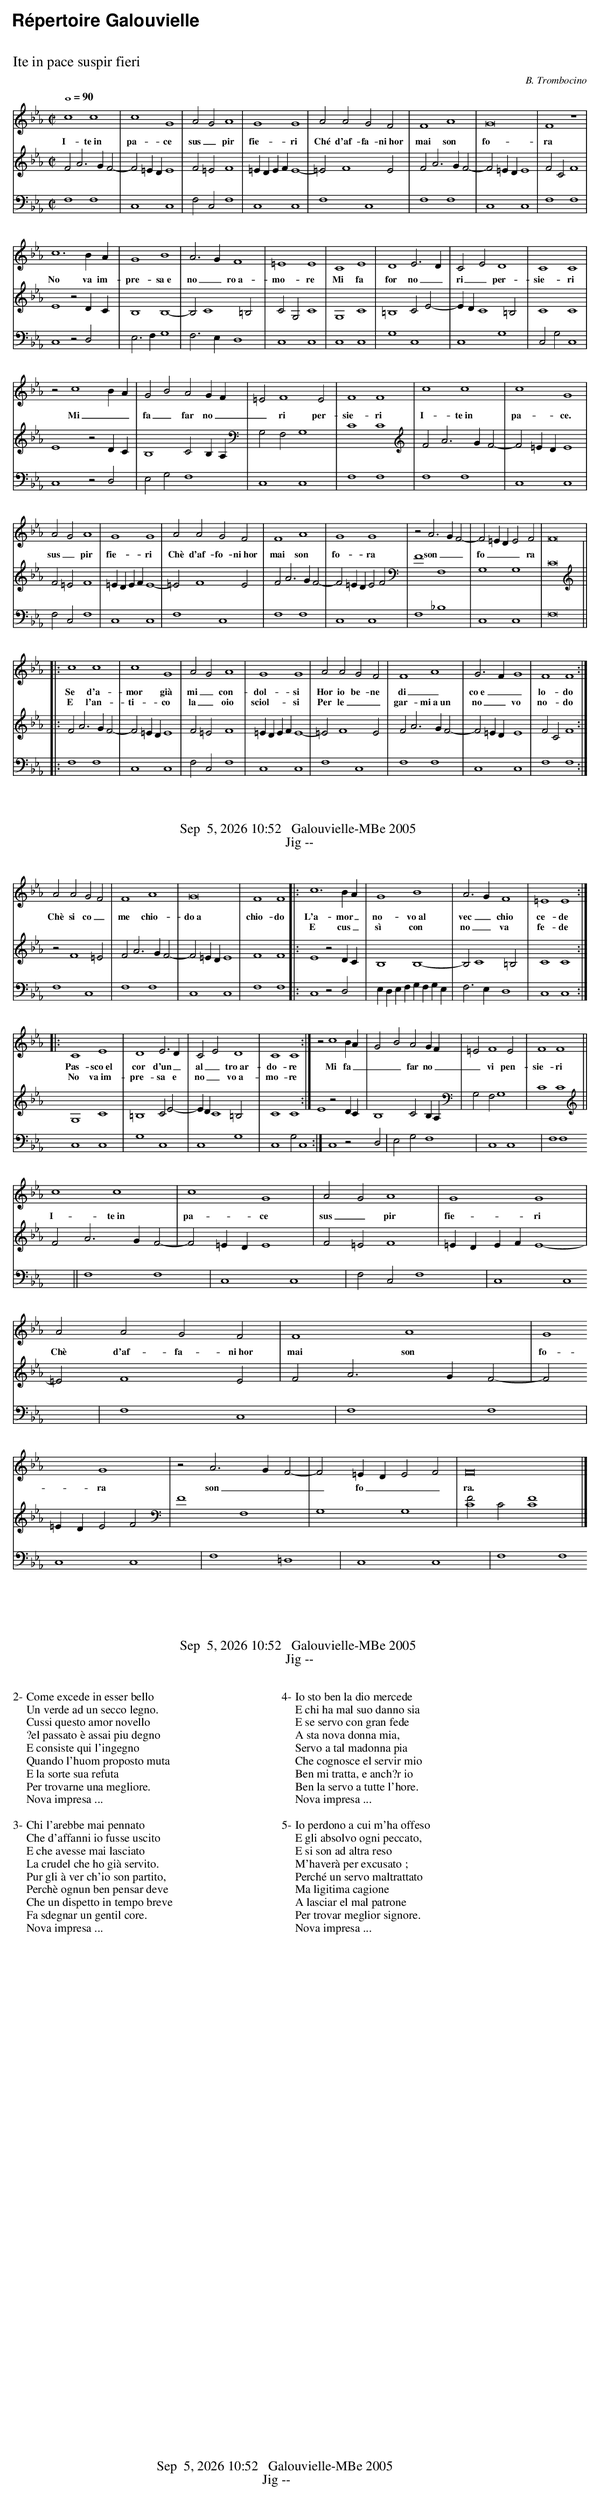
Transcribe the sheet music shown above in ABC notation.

X:1
T:Ite in pace suspir fieri
C: B. Trombocino
M:C|
L:1/2
Q:1/1=90
K:Eb
V:1
c2 c2 | c2 G2 | A G A2 | G2 G2 | AA GF | F2 A2 | G4 | F2 z2 |
w:I-te~in  | pa-ce sus_pir fie-ri Ché d'af-fa-ni~hor mai son fo-ra
c3 B/A/| G2 B2 | A3/ G/ F2 | =E2 E2 | C2 E2 | D2 E>D | CE D2 | C2 C2 |
w:No va im-pre-sa~e no_ro~a-mo-re Mi fa for no_ri_ per-sie-ri
z c2 B/A/ | GB AG/F/ | =E F2 E | F2 F2 | c2 c2 | c2 G2 |
w:Mi__ fa_ far no__ri per-sie-ri I-te~in pa-ce.
AG A2 | G2 G2 | AA GF | F2 A2 | G2 G2 | z A>G F- | F =E/D/ EF | F4 |:
w:sus_pir fie-ri Chè d'af-fo-ni~hor mai son fo-ra son__ fo___ra
c2 c2 | c2 G2 | AG A2 | G2 G2 | AA GF | F2 A2 | G>F G2 | F2 F2 :|
w:Se d'a-mor già mi_con-dol-si Hor io be-ne di_ co~e__ lo-do
w:E l'an-ti-co la_oio sciol-si Per le__ gar-mi~a~un no_vo no-do
AA GF | F2 A2 | G4 | F2 F2 |:\
w:Chè si co_me chio-do~a chio-do
c3 B/A/ | G2 B2 | A>G F2 | =E2 E2 ::
w:L'a-mor_ no-vo~al vec_chio ce-de
w:E cus_sì con no_va fe-de
C2 E2 | D2 E>D | CE D2 | C2 C2 :| z c2 B/A/ | GB AG/F/| =E F2 E | F2 F2 ||
w:Pas-sco~el cor d'un_ al_tro~ar-do-re Mi fa___ far no__vi pen-sie-ri
w:No va~im-pre-sa e no_vo~a-mo-re
c2 c2 | c2 G2 | AG A2 | G2 G2 | AA GF | F2 A2 | G2 G2  | z A>G F- | F =E/D/ EF | F4 |]
w:I-te~in pa-ce sus_pir fie-ri Chè d'af-fa-ni~hor mai son fo-ra son___ fo___ra.
V:2
F A>G F- | F =E/D/ E2 | F=E F2 | =E/D/E/F/ E2- |=E F2 E | F A>G F- | F =E/D/ E2 | FC F2 |
E2 zD/C/ | B,2 B,2- | B, C2 =B, |  CG, C2 | G,2 C2 | =B,2 CE- | E/D/ C2 =B, | C2 C2 |
E2 zD/C/ | B,2 CB,/A,/ | G,F, G,2 | C2 C2 | F A>G F- | F =E/D/ E2 |
F=E F2 | =E/D/E/F/ E2- | =E F2 E | F A>G F- | F =E/D/ EF | F2 F,2 | G,2 G,2 | C4 ||:
F A>G F- | F =E/D/ E2 | F=E F2 | =E/D/E/F/ E2- | =E F2 E | F A>G F- | F =E/D/ E2 | FC F2 :|
zF2 =E | FA>G F- | F =E/D/ E2 | F2 F2 |: E2 zD/C/ | B,2  B,2- | B, C2 =B, | C2 C2 :|
G,2 C2 | =B,2 CE- | E/D/ C2 =B, | C2 C2 :| E2 zD/C/ | B,2 CB,/A,/ | G,F, G,2 | C2 C2 ||
F A>G F- | F=E/D/ E2 | F=E F2 | =E/D/E/F/ E2- | =EF2 E | FA>GF- | F=E/D/ EF | F2 F,2 | G,2 G,2 | [FC2]C [F2C2] |]
V:3
F,2F,2 | C,2 C,2 | F,C, F,2 | C,2 C,2 | F,2 C,2 | F,2 F,2 | C,2 C,2 | F,2 F,2|
C,2 zD, | E,>F, G,2 | F,>E, D,2 | C,2 C,2 | C,2 C,2 | G,2 C,2 | C,2 G,2 | C,G, C,2 |
C,2 zD, | E,G, F,2 | C,2 C,2 | F,2 F,2 |  F,2 F,2 | C,2 C,2 |
F,C,F,2 | C,2 C,2 | F,2 C,2 | F,2 F,2 | C,2 C,2 | F,2 _B,2 | C,2 C,2 | F,4 ||:
F,2 F,2 | C,2 C,2 | F,C, F,2 | C,2 C,2 | F,2 C,2 | F,2 F,2  | C,2 C,2 | F,2 F,2 :|
F,2 C,2 | F,2 F,2 | C,2 C,2 | F,2 F,2 |: C,2 zD, | E,/D,/E,/F,/ G,/F,/G,/E,/ | F,>E, D,2 | C,2 C,2 :|
C,2 C,2 | G,2 C,2 | C,2 G,2 | [C,2x] G, C,2 :| C,2 zD, | E,G, F,2 | C,2 C,2 | F,2 F,2 ||
F,2 F,2 | C,2 C,2 | F,C, F,2 | C,2 C,2 | F,2 C,2 | F,2 F,2 | C,2 C,2 | F,2 =D,2 | C,2 C,2 | F,2 F,2 |]
W:2- Come excede in esser bello
W:Un verde ad un secco legno.
W:Cussi questo amor novello
W:?el passato è assai piu degno
W:E consiste qui l'ingegno
W:Quando l'huom proposto muta
W:E la sorte sua refuta
W:Per trovarne una megliore.
W:Nova impresa ...
W:
W:3- Chi l'arebbe mai pennato
W:Che d'affanni io fusse uscito
W:E che avesse mai lasciato
W:La crudel che ho già servito.
W:Pur gli à ver ch'io son partito,
W:Perchè ognun ben pensar deve
W:Che un dispetto in tempo breve
W:Fa sdegnar un gentil core.
W:Nova impresa ...
W:
W:4- Io sto ben la dio mercede
W:E chi ha mal suo danno sia
W:E se servo con gran fede
W:A sta nova donna mia,
W:Servo a tal madonna pia
W:Che cognosce el servir mio
W:Ben mi tratta, e anch?r io
W:Ben la servo a tutte l'hore.
W:Nova impresa ...
W:
W:5- Io perdono a cui m'ha offeso
W:E gli absolvo ogni peccato,
W:E si son ad altra reso
W:M'haverà per excusato ;
W:Perché un servo maltrattato
W:Ma ligitima cagione
W:A lasciar el mal patrone
W:Per trovar meglior signore.
W:Nova impresa ...
